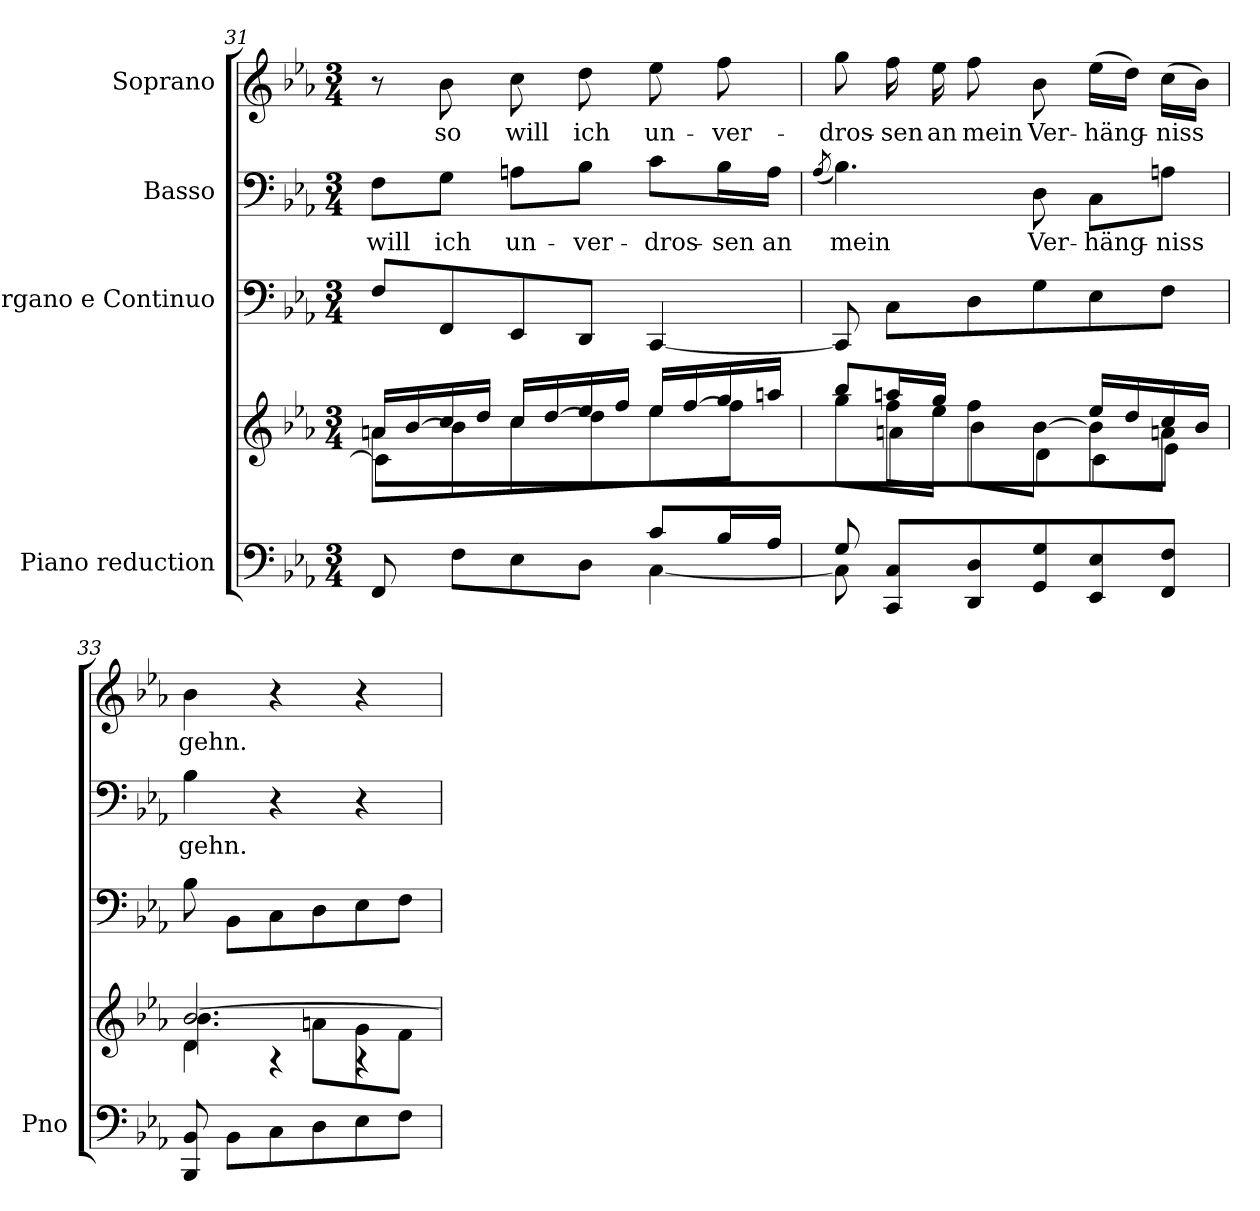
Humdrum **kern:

**kern	**kern	**kern	**kern	**text	**kern	**text
*part4	*part4	*part3	*part2	*part2	*part1	*part1
*staff5	*staff4	*staff3	*staff2	*staff2	*staff1	*staff1
*I"Piano reduction	*	*I"Organo e Continuo	*I"Basso	*	*I"Soprano	*
*I'Pno	*	*	*	*	*	*
*clefF4	*clefG2	*clefF4	*clefF4	*	*clefG2	*
*k[b-e-a-]	*k[b-e-a-]	*k[b-e-a-]	*k[b-e-a-]	*	*k[b-e-a-]	*
*M3/4	*M3/4	*M3/4	*M3/4	*	*M3/4	*
=31	=31	=31	=31	=31	=31	=31
*^	*^	*	*	*	*	*
*	*	*	*^	*	*	*	*	*
!	!	!	!	!	!	!	!LO:LY:b	!	!
8ryy	8FF/	16an/LL	8a\L	8c\L]	8F/L	8F\L	will	8r	.
.	.	[16b-/	.	.	.	.	.	.	.
!	!	!	!	!	!	!	!LO:LY:b	!	!LO:LY:b
8G/	8F\L	16cc/	8b-\]	2ryy	8FF/	8G\J	ich	8b-\	so
.	.	16dd/JJ	.	.	.	.	.	.	.
!	!	!	!	!	!	!	!LO:LY:b	!	!LO:LY:b
8An/	8E-\	16cc/LL	8cc\	.	8EE-/	8An\L	un-	8cc\	will
.	.	[16dd/	.	.	.	.	.	.	.
!	!	!	!	!	!	!	!LO:LY:b	!	!LO:LY:b
8B-/J	8D\J	16ee-/	8dd\]	.	8DD/J	8B-\J	-ver-	8dd\	ich
.	.	16ff/JJ	.	.	.	.	.	.	.
!	!	!	!	!	!	!	!LO:LY:b	!	!LO:LY:b
8c/L	[4C\	16ee-/LL	8ee-\	.	[4CC/	8c\L	-dros-	8ee-\	un-
.	.	[16ff/	.	.	.	.	.	.	.
!	!	!	!	!	!	!	!LO:LY:b	!	!LO:LY:b
16B-/L	.	16gg/	8ff\J]	8ryy	.	16B-\L	-sen	8ff\	-ver-
!	!	!	!	!	!	!	!LO:LY:b	!	!
16A/JJ	.	16aan/JJ	.	.	.	16A\JJ	an	.	.
=32	=32	=32	=32	=32	=32	=32	=32	=32	=32
.	.	.	.	.	.	(<8qA-/	.	.	.
!	!	!	!	!	!	!	!LO:LY:b	!	!LO:LY:b
8G/L	8C\]	8bb-/L	8gg\L	8ryy	8CC/]	4.B-\)	mein	8gg\	-dros-
!	!	!	!	!	!	!	!	!	!LO:LY:b
2ryy	8CC/ 8C/L	16aan/L	16ff\L	8an\	8C\L	.	.	16ff\	-sen
!	!	!	!	!	!	!	!	!	!LO:LY:b
.	.	16gg/JJ	16ee-\JJ	.	.	.	.	16ee-\	an
!	!	!	!	!	!	!	!	!	!LO:LY:b
.	8DD/ 8D/	8ff\L	4ryy	8b-\	8D\	.	.	8ff\	mein
!	!	!	!	!	!	!	!LO:LY:b	!	!LO:LY:b
.	8GG/ 8G/	[8b-\J	.	8d\	8G\	8D\	Ver-	8b-\	Ver-
!	!	!	!	!	!	!	!LO:LY:b	!	!LO:LY:b
.	8EE-/ 8E-/	16ee-/LL	8b-\L]	8c\	8E-\	8C\L	-häng-	(>16ee-\LL	-häng-
.	.	16dd/	.	.	.	.	.	16dd\JJ)	.
!	!	!	!	!	!	!	!LO:LY:b	!	!LO:LY:b
8ryy	8FF/ 8F/J	16cc/	8an\J	8e-\J	8F\J	8An\J	-niss	(>16cc\LL	-niss
.	.	16b-/JJ	.	.	.	.	.	16b-\JJ)	.
*v	*v	*	*	*	*	*	*	*	*
!!LO:PB:g=z
=33	=33	=33	=33	=33	=33	=33	=33	=33
!	!	!	!	!	!	!LO:LY:b	!	!LO:LY:b
8BBB-/ 8BB-/	[2.b-/	4d\	4.b-\	8B-\	4B-\	gehn.	4b-\	gehn.
8BB-\L	.	.	.	8BB-\L	.	.	.	.
8C\	.	4rA	.	8C\	4r	.	4r	.
8D\	.	.	8an\L	8D\	.	.	.	.
8E-\	.	4rA	8g\	8E-\	4r	.	4r	.
8F\J	.	.	8f\J	8F\J	.	.	.	.
*	*v	*v	*v	*	*	*	*	*
=	=	=	=	=	=	=
*-	*-	*-	*-	*-	*-	*-
